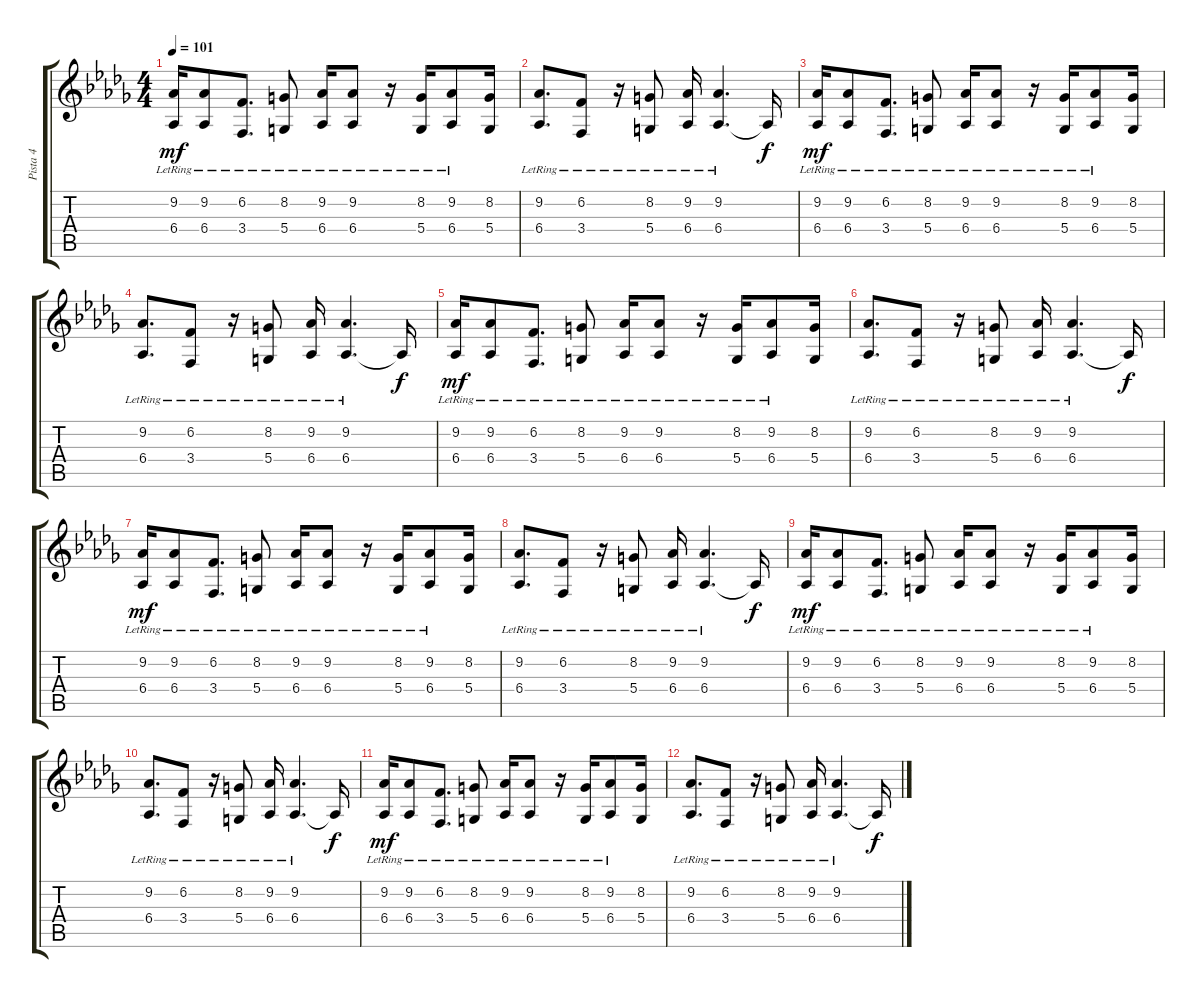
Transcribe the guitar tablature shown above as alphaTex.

\track ("Pista 4" "Pista 4") {instrument brightacousticpiano}
\staff {score tabs}
\tuning (E4 B3 G3 D3 A2 E2) {hide}
\ts (4 4)
\tempo 101
\clef g2
\ks db
(9.2 6.4{lr}).16{dy mf} (9.2 6.4{lr}).8 (6.2 3.4{lr}).8{d} (8.2 5.4{lr}).8 (9.2 6.4{lr}).16 (9.2 6.4{lr}).8 r.16 (8.2 5.4{lr}).16 (9.2 6.4{lr}).8 (8.2 5.4).16 |
(9.2 6.4{lr}).8{d} (6.2 3.4{lr}).8 r.16 (8.2 5.4{lr}).8 (9.2 6.4{lr}).16 (9.2 6.4{lr}).4{d} 6.4{t}.16{dy f} |
(9.2 6.4{lr}).16{dy mf} (9.2 6.4{lr}).8 (6.2 3.4{lr}).8{d} (8.2 5.4{lr}).8 (9.2 6.4{lr}).16 (9.2 6.4{lr}).8 r.16 (8.2 5.4{lr}).16 (9.2 6.4{lr}).8 (8.2 5.4).16 |
(9.2 6.4{lr}).8{d} (6.2 3.4{lr}).8 r.16 (8.2 5.4{lr}).8 (9.2 6.4{lr}).16 (9.2 6.4{lr}).4{d} 6.4{t}.16{dy f} |
(9.2 6.4{lr}).16{dy mf} (9.2 6.4{lr}).8 (6.2 3.4{lr}).8{d} (8.2 5.4{lr}).8 (9.2 6.4{lr}).16 (9.2 6.4{lr}).8 r.16 (8.2 5.4{lr}).16 (9.2 6.4{lr}).8 (8.2 5.4).16 |
(9.2 6.4{lr}).8{d} (6.2 3.4{lr}).8 r.16 (8.2 5.4{lr}).8 (9.2 6.4{lr}).16 (9.2 6.4{lr}).4{d} 6.4{t}.16{dy f} |
(9.2 6.4{lr}).16{dy mf} (9.2 6.4{lr}).8 (6.2 3.4{lr}).8{d} (8.2 5.4{lr}).8 (9.2 6.4{lr}).16 (9.2 6.4{lr}).8 r.16 (8.2 5.4{lr}).16 (9.2 6.4{lr}).8 (8.2 5.4).16 |
(9.2 6.4{lr}).8{d} (6.2 3.4{lr}).8 r.16 (8.2 5.4{lr}).8 (9.2 6.4{lr}).16 (9.2 6.4{lr}).4{d} 6.4{t}.16{dy f} |
(9.2 6.4{lr}).16{dy mf} (9.2 6.4{lr}).8 (6.2 3.4{lr}).8{d} (8.2 5.4{lr}).8 (9.2 6.4{lr}).16 (9.2 6.4{lr}).8 r.16 (8.2 5.4{lr}).16 (9.2 6.4{lr}).8 (8.2 5.4).16 |
(9.2 6.4{lr}).8{d} (6.2 3.4{lr}).8 r.16 (8.2 5.4{lr}).8 (9.2 6.4{lr}).16 (9.2 6.4{lr}).4{d} 6.4{t}.16{dy f} |
(9.2 6.4{lr}).16{dy mf} (9.2 6.4{lr}).8 (6.2 3.4{lr}).8{d} (8.2 5.4{lr}).8 (9.2 6.4{lr}).16 (9.2 6.4{lr}).8 r.16 (8.2 5.4{lr}).16 (9.2 6.4{lr}).8 (8.2 5.4).16 |
(9.2 6.4{lr}).8{d} (6.2 3.4{lr}).8 r.16 (8.2 5.4{lr}).8 (9.2 6.4{lr}).16 (9.2 6.4{lr}).4{d} 6.4{t}.16{dy f}
